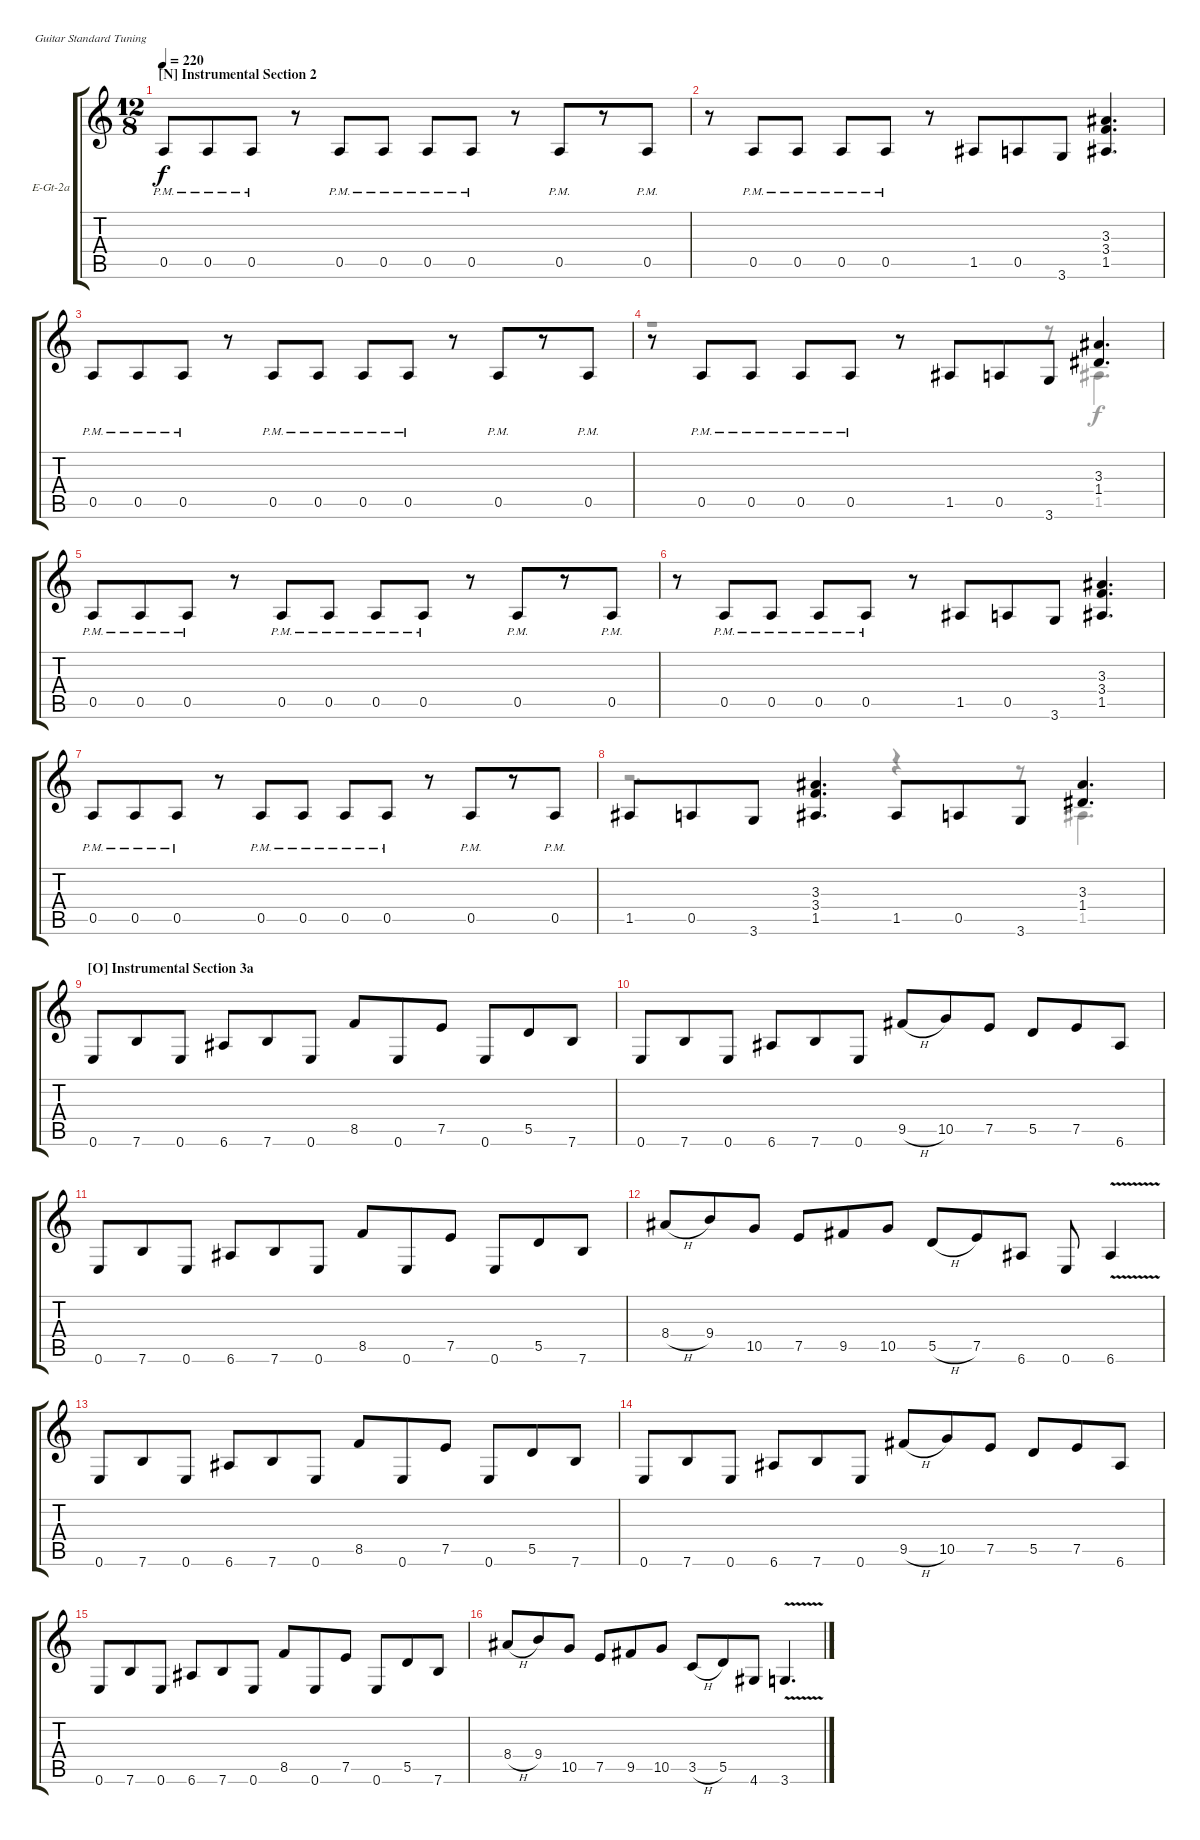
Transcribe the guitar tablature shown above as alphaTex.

\defaultSystemsLayout 4
\bracketExtendMode groupsimilarinstruments
\firstSystemTrackNameOrientation horizontal
\otherSystemsTrackNameOrientation horizontal
\track ("Electric Guitar 2a" "E-Gt-2a") {instrument distortionguitar}
\staff {score tabs}
\tuning (E4 B3 G3 D3 A2 E2)
\voice
\ts (12 8)
\section ("N" "Instrumental Section 2")
\tempo 220
\clef g2
\ks c
0.5{pm}.8{dy f} 0.5{pm}.8 0.5{pm}.8 r.8 0.5{pm}.8 0.5{pm}.8 0.5{pm}.8 0.5{pm}.8 r.8 0.5{pm}.8 r.8 0.5{pm}.8 |
r.8 0.5{pm}.8 0.5{pm}.8 0.5{pm}.8 0.5{pm}.8 r.8 1.5.8 0.5.8 3.6.8 (1.5 3.4 3.3).4{d} |
0.5{pm}.8 0.5{pm}.8 0.5{pm}.8 r.8 0.5{pm}.8 0.5{pm}.8 0.5{pm}.8 0.5{pm}.8 r.8 0.5{pm}.8 r.8 0.5{pm}.8 |
r.8 0.5{pm}.8 0.5{pm}.8 0.5{pm}.8 0.5{pm}.8 r.8 1.5.8 0.5.8 3.6.8 (1.4 3.3).4{d} |
0.5{pm}.8 0.5{pm}.8 0.5{pm}.8 r.8 0.5{pm}.8 0.5{pm}.8 0.5{pm}.8 0.5{pm}.8 r.8 0.5{pm}.8 r.8 0.5{pm}.8 |
r.8 0.5{pm}.8 0.5{pm}.8 0.5{pm}.8 0.5{pm}.8 r.8 1.5.8 0.5.8 3.6.8 (1.5 3.4 3.3).4{d} |
0.5{pm}.8 0.5{pm}.8 0.5{pm}.8 r.8 0.5{pm}.8 0.5{pm}.8 0.5{pm}.8 0.5{pm}.8 r.8 0.5{pm}.8 r.8 0.5{pm}.8 |
1.5.8 0.5.8 3.6.8 (1.5 3.4 3.3).4{d} 1.5.8 0.5.8 3.6.8 (1.4 3.3).4{d} |
\section ("O" "Instrumental Section 3a")
0.6.8 7.6.8 0.6.8 6.6.8 7.6.8 0.6.8 8.5.8 0.6.8 7.5.8 0.6.8 5.5.8 7.6.8 |
0.6.8 7.6.8 0.6.8 6.6.8 7.6.8 0.6.8 9.5{h}.8 10.5.8 7.5.8 5.5.8 7.5.8 6.6.8 |
0.6.8 7.6.8 0.6.8 6.6.8 7.6.8 0.6.8 8.5.8 0.6.8 7.5.8 0.6.8 5.5.8 7.6.8 |
8.4{h}.8 9.4.8 10.5.8 7.5.8 9.5.8 10.5.8 5.5{h}.8 7.5.8 6.6.8 0.6.8 6.6{v}.4 |
0.6.8 7.6.8 0.6.8 6.6.8 7.6.8 0.6.8 8.5.8 0.6.8 7.5.8 0.6.8 5.5.8 7.6.8 |
0.6.8 7.6.8 0.6.8 6.6.8 7.6.8 0.6.8 9.5{h}.8 10.5.8 7.5.8 5.5.8 7.5.8 6.6.8 |
0.6.8 7.6.8 0.6.8 6.6.8 7.6.8 0.6.8 8.5.8 0.6.8 7.5.8 0.6.8 5.5.8 7.6.8 |
8.4{h}.8 9.4.8 10.5.8 7.5.8 9.5.8 10.5.8 3.5{h}.8 5.5.8 4.6.8 3.6{v}.4{d}
\voice
\clef g2
\ottava regular
\simile none
\ks c
|
|
|
r.1 r.8 1.5.4{d} |
|
|
|
r.2{d} r.4 r.8 1.5.4{d} |
|
|
|
|
|
|
|
